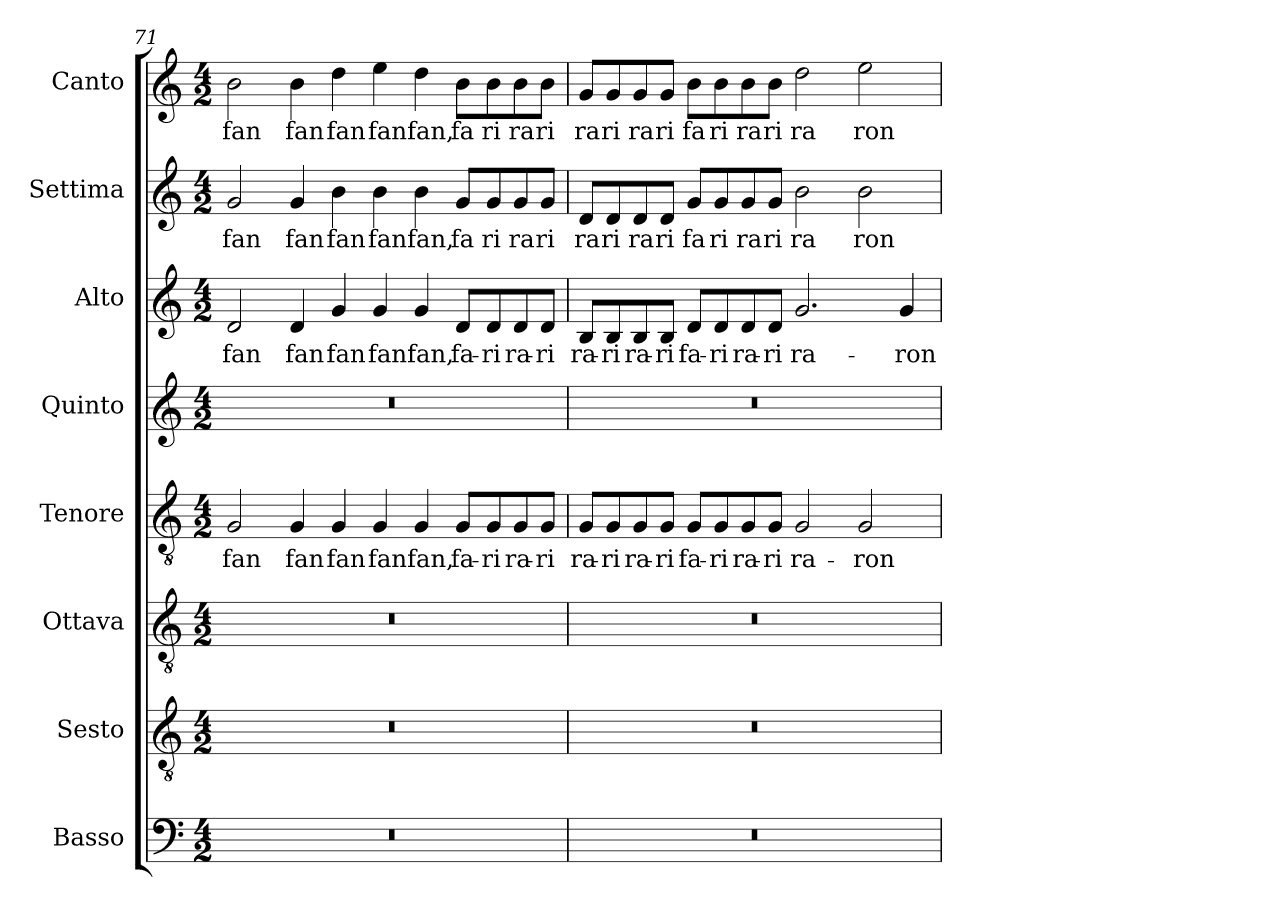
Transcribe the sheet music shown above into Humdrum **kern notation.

**kern	**kern	**kern	**kern	**text	**kern	**kern	**text	**kern	**text	**kern	**text
*part8	*part7	*part6	*part5	*part5	*part4	*part3	*part3	*part2	*part2	*part1	*part1
*staff8	*staff7	*staff6	*staff5	*staff5	*staff4	*staff3	*staff3	*staff2	*staff2	*staff1	*staff1
*I"Basso	*I"Sesto	*I"Ottava	*I"Tenore	*	*I"Quinto	*I"Alto	*	*I"Settima	*	*I"Canto	*
*I'Basso	*I'Sesto	*I'Ottava	*I'Tenore	*	*I'Quinto	*I'Alto	*	*I'Settima	*	*I'Canto	*
*clefF4	*clefGv2	*clefGv2	*clefGv2	*	*clefG2	*clefG2	*	*clefG2	*	*clefG2	*
*M4/2	*M4/2	*M4/2	*M4/2	*	*M4/2	*M4/2	*	*M4/2	*	*M4/2	*
=71	=71	=71	=71	=71	=71	=71	=71	=71	=71	=71	=71
!	!	!	!	!LO:LY:b:cj	!	!	!LO:LY:b:cj	!	!LO:LY:b:cj	!	!LO:LY:b:cj
0r	0r	0r	2G/	fan	0r	2d/	fan	2g/	fan	2b\	fan
!	!	!	!	!LO:LY:b:cj	!	!	!LO:LY:b:cj	!	!LO:LY:b:cj	!	!LO:LY:b:cj
.	.	.	4G/	fan	.	4d/	fan	4g/	fan	4b\	fan
!	!	!	!	!LO:LY:b:cj	!	!	!LO:LY:b:cj	!	!LO:LY:b:cj	!	!LO:LY:b:cj
.	.	.	4G/	fan	.	4g/	fan	4b\	fan	4dd\	fan
!	!	!	!	!LO:LY:b:cj	!	!	!LO:LY:b:cj	!	!LO:LY:b:cj	!	!LO:LY:b:cj
.	.	.	4G/	fan	.	4g/	fan	4b\	fan	4ee\	fan
!	!	!	!	!LO:LY:b:cj	!	!	!LO:LY:b:cj	!	!LO:LY:b:cj	!	!LO:LY:b:cj
.	.	.	4G/	fan,	.	4g/	fan,	4b\	fan,	4dd\	fan,
!	!	!	!	!LO:LY:b:cj	!	!	!LO:LY:b:cj	!	!LO:LY:b:cj	!	!LO:LY:b:cj
.	.	.	8G/L	fa-	.	8d/L	fa-	8g/L	fa	8b\L	fa
!	!	!	!	!LO:LY:b:cj	!	!	!LO:LY:b:cj	!	!LO:LY:b:cj	!	!LO:LY:b:cj
.	.	.	8G/	-ri	.	8d/	-ri	8g/	ri	8b\	ri
!	!	!	!	!LO:LY:b:cj	!	!	!LO:LY:b:cj	!	!LO:LY:b:cj	!	!LO:LY:b:cj
.	.	.	8G/	ra-	.	8d/	ra-	8g/	ra	8b\	ra
!	!	!	!	!LO:LY:b:cj	!	!	!LO:LY:b:cj	!	!LO:LY:b:cj	!	!LO:LY:b:cj
.	.	.	8G/J	-ri	.	8d/J	-ri	8g/J	ri	8b\J	ri
=72	=72	=72	=72	=72	=72	=72	=72	=72	=72	=72	=72
!	!	!	!	!LO:LY:b:cj	!	!	!LO:LY:b:cj	!	!LO:LY:b:cj	!	!LO:LY:b:cj
0r	0r	0r	8G/L	ra-	0r	8B/L	ra-	8d/L	ra	8g/L	ra
!	!	!	!	!LO:LY:b:cj	!	!	!LO:LY:b:cj	!	!LO:LY:b:cj	!	!LO:LY:b:cj
.	.	.	8G/	-ri	.	8B/	-ri	8d/	ri	8g/	ri
!	!	!	!	!LO:LY:b:cj	!	!	!LO:LY:b:cj	!	!LO:LY:b:cj	!	!LO:LY:b:cj
.	.	.	8G/	ra-	.	8B/	ra-	8d/	ra	8g/	ra
!	!	!	!	!LO:LY:b:cj	!	!	!LO:LY:b:cj	!	!LO:LY:b:cj	!	!LO:LY:b:cj
.	.	.	8G/J	-ri	.	8B/J	-ri	8d/J	ri	8g/J	ri
!	!	!	!	!LO:LY:b:cj	!	!	!LO:LY:b:cj	!	!LO:LY:b:cj	!	!LO:LY:b:cj
.	.	.	8G/L	fa-	.	8d/L	fa-	8g/L	fa	8b\L	fa
!	!	!	!	!LO:LY:b:cj	!	!	!LO:LY:b:cj	!	!LO:LY:b:cj	!	!LO:LY:b:cj
.	.	.	8G/	-ri	.	8d/	-ri	8g/	ri	8b\	ri
!	!	!	!	!LO:LY:b:cj	!	!	!LO:LY:b:cj	!	!LO:LY:b:cj	!	!LO:LY:b:cj
.	.	.	8G/	ra-	.	8d/	ra-	8g/	ra	8b\	ra
!	!	!	!	!LO:LY:b:cj	!	!	!LO:LY:b:cj	!	!LO:LY:b:cj	!	!LO:LY:b:cj
.	.	.	8G/J	-ri	.	8d/J	-ri	8g/J	ri	8b\J	ri
!	!	!	!	!LO:LY:b:cj	!	!	!LO:LY:b:cj	!	!LO:LY:b:cj	!	!LO:LY:b:cj
.	.	.	2G/	ra-	.	2.g/	ra-	2b\	ra	2dd\	ra
!	!	!	!	!LO:LY:b:cj	!	!	!	!	!LO:LY:b:cj	!	!LO:LY:b:cj
.	.	.	2G/	-ron	.	.	.	2b\	ron	2ee\	ron
!	!	!	!	!	!	!	!LO:LY:b:cj	!	!	!	!
.	.	.	.	.	.	4g/	-ron	.	.	.	.
=	=	=	=	=	=	=	=	=	=	=	=
*-	*-	*-	*-	*-	*-	*-	*-	*-	*-	*-	*-
